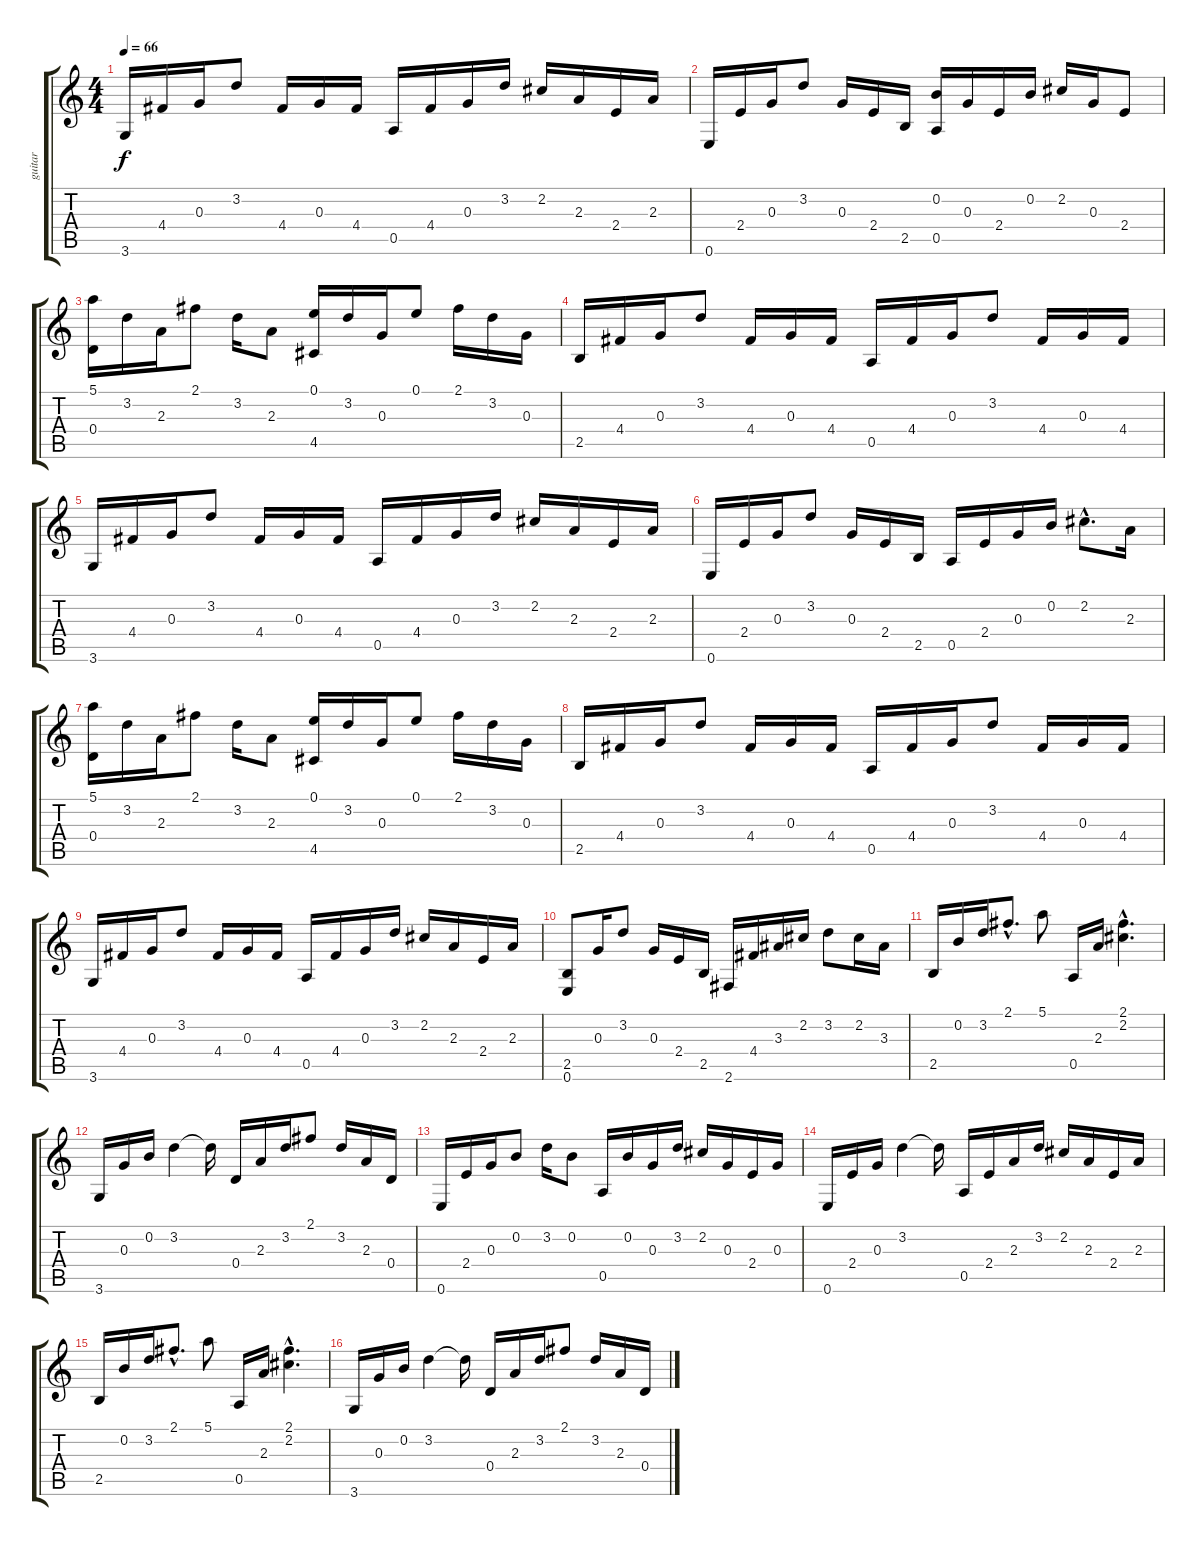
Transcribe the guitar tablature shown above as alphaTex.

\track ("guitar" "guitar") {instrument electricguitarjazz}
\staff {score tabs}
\tuning (E4 B3 G3 D3 A2 E2) {hide}
\ts (4 4)
\tempo 66
\clef g2
\ks c
3.6.16{dy f} 4.4.16 0.3.16 3.2.8 4.4.16 0.3.16 4.4.16 0.5.16 4.4.16 0.3.16 3.2.16 2.2.16 2.3.16 2.4.16 2.3.16 |
0.6.16 2.4.16 0.3.16 3.2.8 0.3.16 2.4.16 2.5.16 (0.2 0.5).16 0.3.16 2.4.16 0.2.16 2.2.16 0.3.16 2.4.8 |
(5.1 0.4).16 3.2.16 2.3.16 2.1.8 3.2.16 2.3.8 (0.1 4.5).16 3.2.16 0.3.16 0.1.8 2.1.16 3.2.16 0.3.16 |
2.5.16 4.4.16 0.3.16 3.2.8 4.4.16 0.3.16 4.4.16 0.5.16 4.4.16 0.3.16 3.2.8 4.4.16 0.3.16 4.4.16 |
3.6.16 4.4.16 0.3.16 3.2.8 4.4.16 0.3.16 4.4.16 0.5.16 4.4.16 0.3.16 3.2.16 2.2.16 2.3.16 2.4.16 2.3.16 |
0.6.16 2.4.16 0.3.16 3.2.8 0.3.16 2.4.16 2.5.16 0.5.16 2.4.16 0.3.16 0.2.16 2.2{hac}.8{d} 2.3.16 |
(5.1 0.4).16 3.2.16 2.3.16 2.1.8 3.2.16 2.3.8 (0.1 4.5).16 3.2.16 0.3.16 0.1.8 2.1.16 3.2.16 0.3.16 |
2.5.16 4.4.16 0.3.16 3.2.8 4.4.16 0.3.16 4.4.16 0.5.16 4.4.16 0.3.16 3.2.8 4.4.16 0.3.16 4.4.16 |
3.6.16 4.4.16 0.3.16 3.2.8 4.4.16 0.3.16 4.4.16 0.5.16 4.4.16 0.3.16 3.2.16 2.2.16 2.3.16 2.4.16 2.3.16 |
(2.5 0.6).8 0.3.16 3.2.8 0.3.16 2.4.16 2.5.16 2.6.16 4.4.16 3.3.16 2.2.16 3.2.8 2.2.16 3.3.16 |
2.5.16 0.2.16 3.2.16 2.1{hac}.8{d} 5.1.8 0.5.16 2.3.16 (2.1{hac} 2.2{hac}).4{d} |
3.6.16 0.3.16 0.2.16 3.2.4 3.2{t}.16 0.4.16 2.3.16 3.2.16 2.1.8 3.2.16 2.3.16 0.4.16 |
0.6.16 2.4.16 0.3.16 0.2.8 3.2.16 0.2.8 0.5.16 0.2.16 0.3.16 3.2.16 2.2.16 0.3.16 2.4.16 0.3.16 |
0.6.16 2.4.16 0.3.16 3.2.4 3.2{t}.16 0.5.16 2.4.16 2.3.16 3.2.16 2.2.16 2.3.16 2.4.16 2.3.16 |
2.5.16 0.2.16 3.2.16 2.1{hac}.8{d} 5.1.8 0.5.16 2.3.16 (2.1{hac} 2.2{hac}).4{d} |
3.6.16 0.3.16 0.2.16 3.2.4 3.2{t}.16 0.4.16 2.3.16 3.2.16 2.1.8 3.2.16 2.3.16 0.4.16
